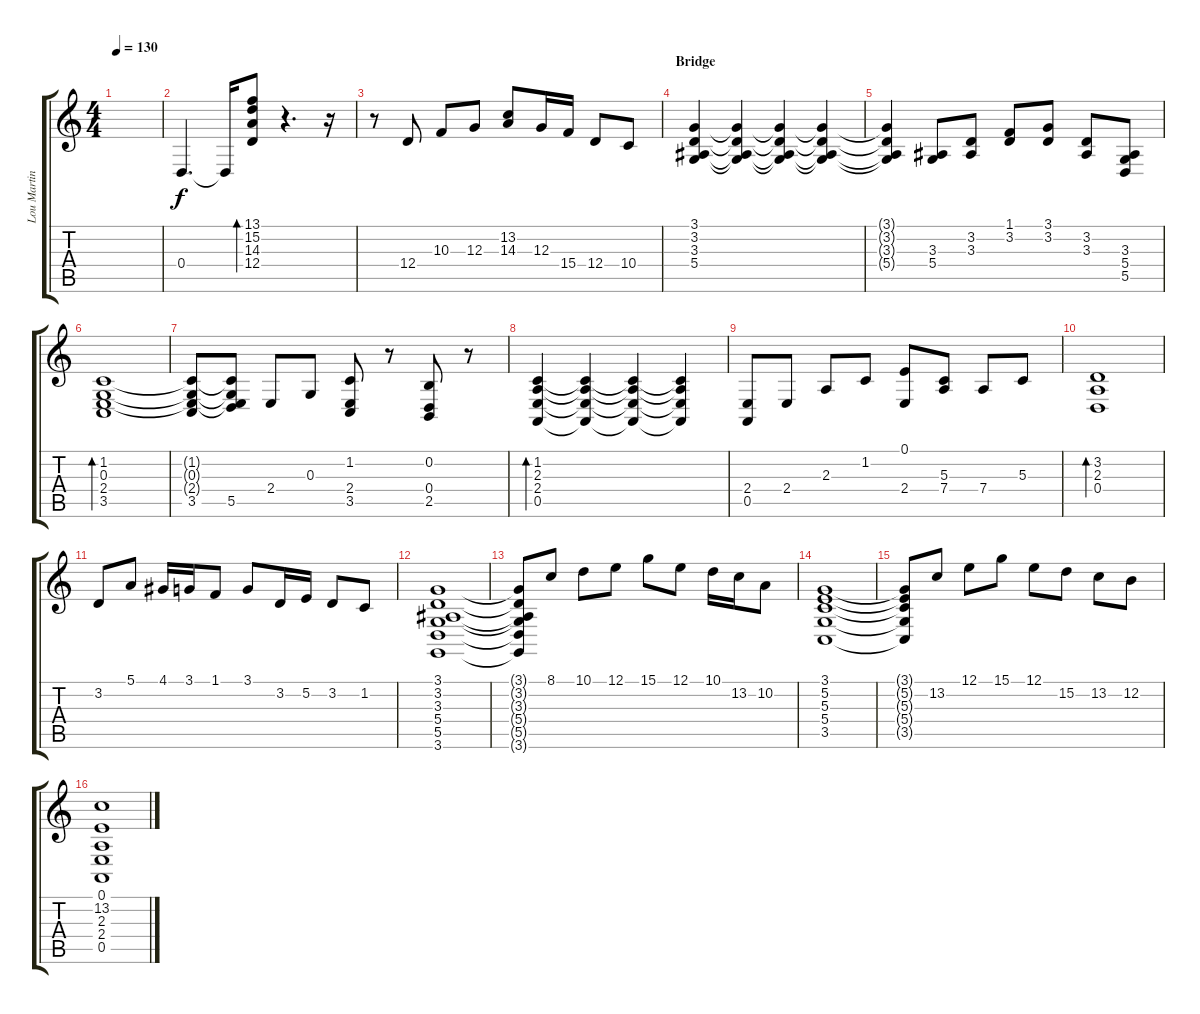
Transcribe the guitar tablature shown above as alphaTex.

\track ("Lou Martin Piano" "Lou Martin") {instrument brightacousticpiano}
\staff {score tabs}
\tuning (E4 B3 G3 D3 A2 E2) {hide}
\ts (4 4)
\tempo 130
\clef g2
\ks c
|
0.4.4{d} 0.4{t}.16 (13.1 15.2 14.3 12.4).8{bd 480} r.4{d} r.16 |
r.8 12.4.8 10.3.8 12.3.8 (13.2 14.3).8 12.3.16 15.4.16 12.4.8 10.4.8 |
\section ("" "Bridge")
(3.1 3.2 3.3 5.4).4 (3.1{t} 3.2{t} 3.3{t} 5.4{t}).4 (3.1{t} 3.2{t} 3.3{t} 5.4{t}).4 (3.1{t} 3.2{t} 3.3{t} 5.4{t}).4 |
(3.1{t} 3.2{t} 3.3{t} 5.4{t}).4 (3.3 5.4).8 (3.2 3.3).8 (1.1 3.2).8 (3.1 3.2).8 (3.2 3.3).8 (3.3 5.4 5.5).8 |
(1.2 0.3 2.4 3.5).1{bd 480} |
(1.2{t} 0.3{t} 2.4{t} 3.5).8 (1.2{t} 0.3{t} 2.4{t} 5.5).8 2.4.8 0.3.8 (1.2 2.4 3.5).8 r.8 (0.2 0.4 2.5).8 r.8 |
(1.2 2.3 2.4 0.5).4{bd 480} (1.2{t} 2.3{t} 2.4{t} 0.5{t}).4 (1.2{t} 2.3{t} 2.4{t} 0.5{t}).4 (1.2{t} 2.3{t} 2.4{t} 0.5{t}).4 |
(2.4 0.5).8 2.4.8 2.3.8 1.2.8 (0.1 2.4).8 (5.3 7.4).8 7.4.8 5.3.8 |
(3.2 2.3 0.4).1{bd 240} |
3.2.8 5.1.8 4.1.16 3.1.16 1.1.8 3.1.8 3.2.16 5.2.16 3.2.8 1.2.8 |
(3.1 3.2 3.3 5.4 5.5 3.6).1 |
(3.1{t} 3.2{t} 3.3{t} 5.4{t} 5.5{t} 3.6{t}).8 8.1.8 10.1.8 12.1.8 15.1.8 12.1.8 10.1.16 13.2.16 10.2.8 |
(3.1 5.2 5.3 5.4 3.5).1 |
(3.1{t} 5.2{t} 5.3{t} 5.4{t} 3.5{t}).8 13.2.8 12.1.8 15.1.8 12.1.8 15.2.8 13.2.8 12.2.8 |
(0.1 13.2 2.3 2.4 0.5).1
